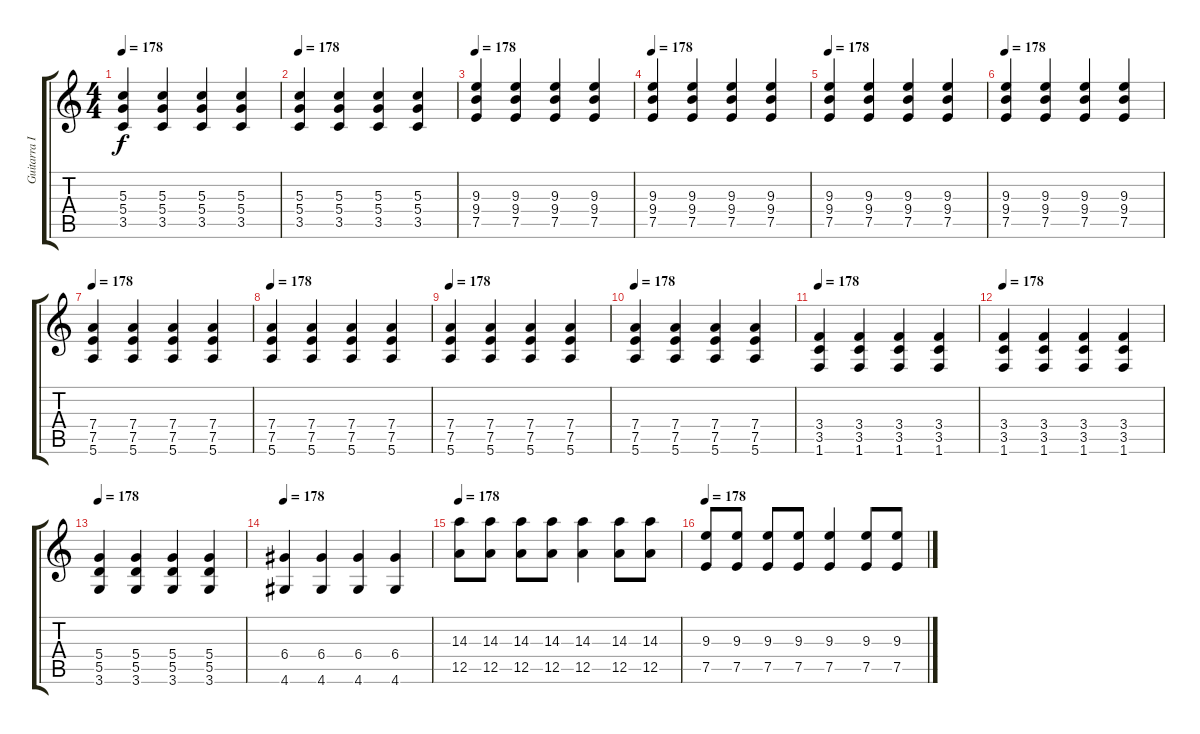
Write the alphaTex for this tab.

\track ("Guitarra II" "Guitarra I") {instrument distortionguitar}
\staff {score tabs}
\tuning (E4 B3 G3 D3 A2 E2) {hide}
\ts (4 4)
\tempo 178
\clef g2
\ks c
(5.3 5.4 3.5).4{dy f} (5.3 5.4 3.5).4 (5.3 5.4 3.5).4 (5.3 5.4 3.5).4 |
\tempo 178
(5.3 5.4 3.5).4 (5.3 5.4 3.5).4 (5.3 5.4 3.5).4 (5.3 5.4 3.5).4 |
\tempo 178
(9.3 9.4 7.5).4 (9.3 9.4 7.5).4 (9.3 9.4 7.5).4 (9.3 9.4 7.5).4 |
\tempo 178
(9.3 9.4 7.5).4 (9.3 9.4 7.5).4 (9.3 9.4 7.5).4 (9.3 9.4 7.5).4 |
\tempo 178
(9.3 9.4 7.5).4 (9.3 9.4 7.5).4 (9.3 9.4 7.5).4 (9.3 9.4 7.5).4 |
\tempo 178
(9.3 9.4 7.5).4 (9.3 9.4 7.5).4 (9.3 9.4 7.5).4 (9.3 9.4 7.5).4 |
\tempo 178
(7.4 7.5 5.6).4 (7.4 7.5 5.6).4 (7.4 7.5 5.6).4 (7.4 7.5 5.6).4 |
\tempo 178
(7.4 7.5 5.6).4 (7.4 7.5 5.6).4 (7.4 7.5 5.6).4 (7.4 7.5 5.6).4 |
\tempo 178
(7.4 7.5 5.6).4 (7.4 7.5 5.6).4 (7.4 7.5 5.6).4 (7.4 7.5 5.6).4 |
\tempo 178
(7.4 7.5 5.6).4 (7.4 7.5 5.6).4 (7.4 7.5 5.6).4 (7.4 7.5 5.6).4 |
\tempo 178
(3.4 3.5 1.6).4 (3.4 3.5 1.6).4 (3.4 3.5 1.6).4 (3.4 3.5 1.6).4 |
\tempo 178
(3.4 3.5 1.6).4 (3.4 3.5 1.6).4 (3.4 3.5 1.6).4 (3.4 3.5 1.6).4 |
\tempo 178
(5.4 5.5 3.6).4 (5.4 5.5 3.6).4 (5.4 5.5 3.6).4 (5.4 5.5 3.6).4 |
\tempo 178
(6.4 4.6).4 (6.4 4.6).4 (6.4 4.6).4 (6.4 4.6).4 |
\tempo 178
(14.3 12.5).8 (14.3 12.5).8 (14.3 12.5).8 (14.3 12.5).8 (14.3 12.5).4 (14.3 12.5).8 (14.3 12.5).8 |
\tempo 178
(9.3 7.5).8 (9.3 7.5).8 (9.3 7.5).8 (9.3 7.5).8 (9.3 7.5).4 (9.3 7.5).8 (9.3 7.5).8
